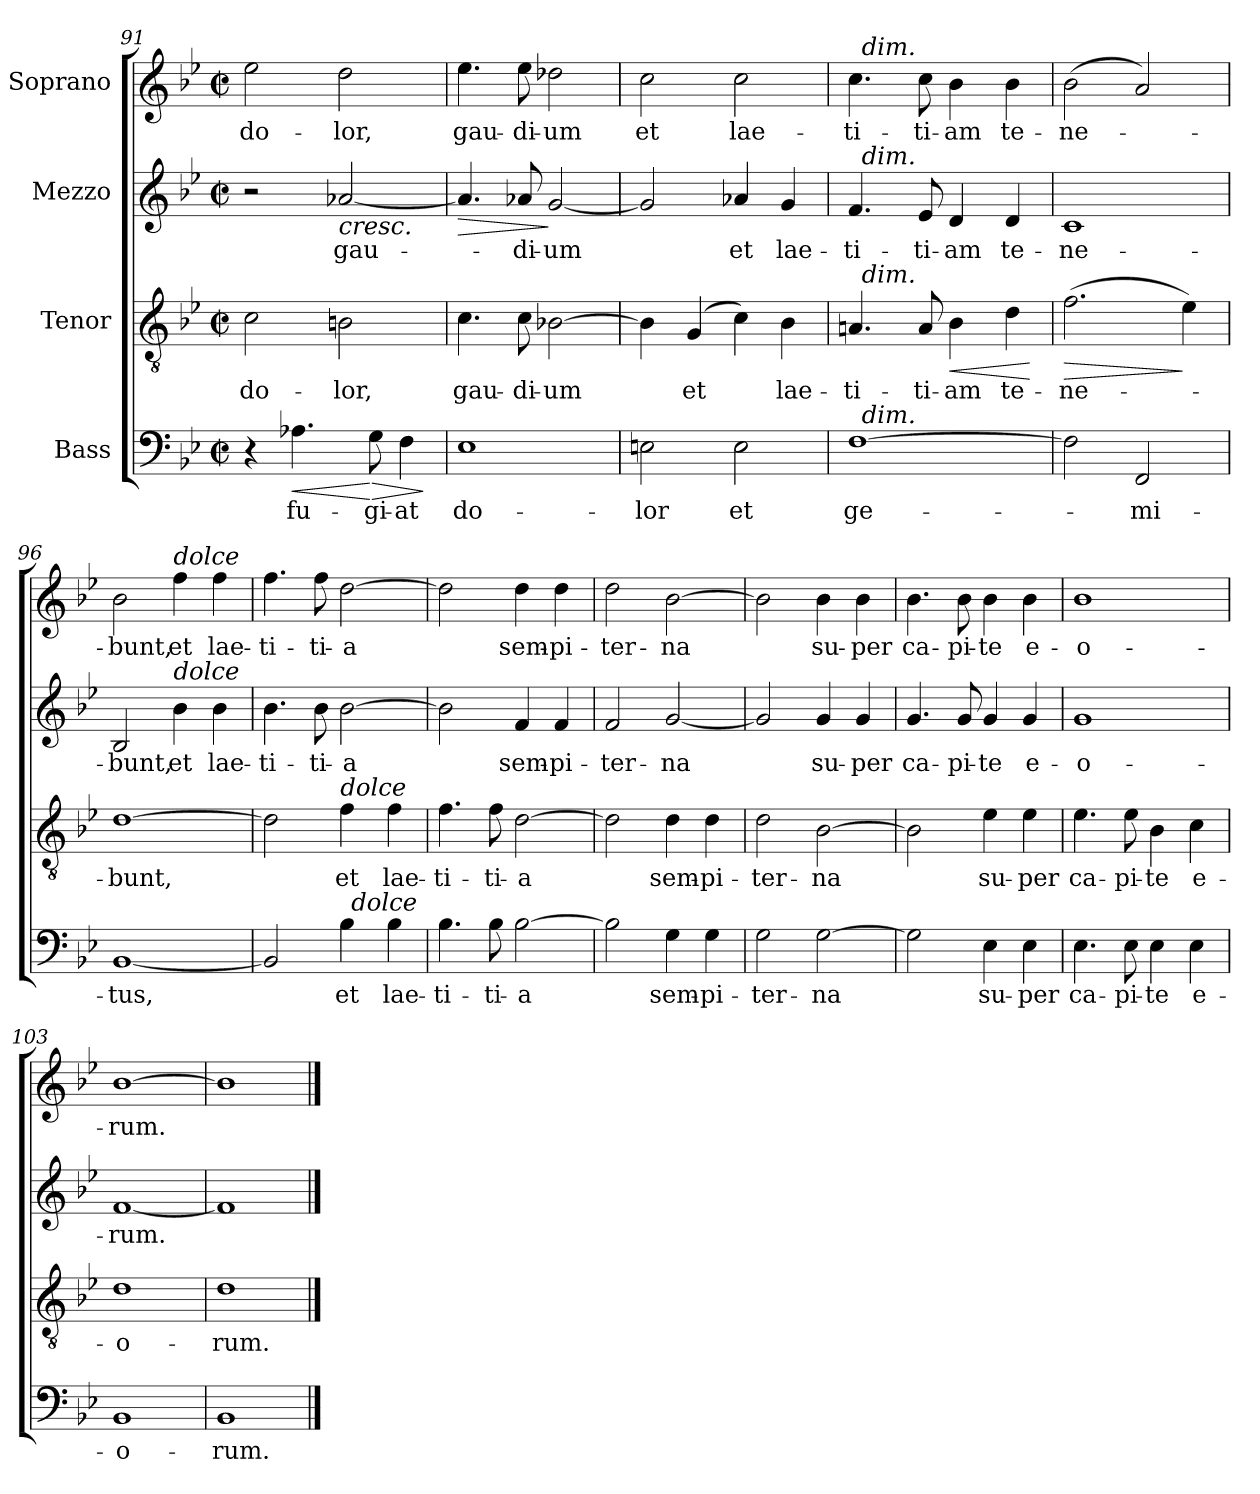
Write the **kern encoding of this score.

**kern	**text	**dynam	**kern	**text	**dynam	**kern	**text	**dynam	**kern	**text
*part4	*part4	*part4	*part3	*part3	*part3	*part2	*part2	*part2	*part1	*part1
*staff4	*staff4	*staff4	*staff3	*staff3	*staff3	*staff2	*staff2	*staff2	*staff1	*staff1
*I"Bass	*	*	*I"Tenor	*	*	*I"Mezzo	*	*	*I"Soprano	*
*clefF4	*	*	*clefGv2	*	*	*clefG2	*	*	*clefG2	*
*k[b-e-]	*	*	*k[b-e-]	*	*	*k[b-e-]	*	*	*k[b-e-]	*
*B-:	*	*	*B-:	*	*	*B-:	*	*	*B-:	*
*M2/2	*	*	*M2/2	*	*	*M2/2	*	*	*M2/2	*
*met(c|)	*	*	*met(c|)	*	*	*met(c|)	*	*	*met(c|)	*
=91	=91	=91	=91	=91	=91	=91	=91	=91	=91	=91
!	!	!	!	!LO:LY:b	!	!	!	!	!	!LO:LY:b
4r	.	.	2c\	do-	.	2r	.	.	2ee-\	do-
!	!LO:LY:b	!LO:HP:b	!	!	!	!	!	!	!	!
4.A-X\	fu-	<	.	.	.	.	.	.	.	.
!	!	!	!	!LO:LY:b	!	!	!LO:LY:b	!LO:HP:b	!	!LO:LY:b
.	.	.	2Bn\	-lor,	.	[2a-X/	gau-	<	2dd\	-lor,
!	!LO:LY:b	!LO:HP:n=1:b	!	!	!	!	!	!	!	!
8G\	-gi-	[ >	.	.	.	.	.	.	.	.
!	!LO:LY:b	!	!	!	!	!	!	!	!	!
4F\	-at	.	.	.	.	.	.	.	.	.
.	.	]	.	.	.	.	.	.	.	.
=92	=92	=92	=92	=92	=92	=92	=92	=92	=92	=92
!	!LO:LY:b	!	!	!LO:LY:b	!	!	!	!LO:HP:b	!	!LO:LY:b
1E-	do-	.	4.c\	gau-	.	4.a-/]	.	>	4.ee-\	gau-
!	!	!	!	!LO:LY:b	!	!	!LO:LY:b	!	!	!LO:LY:b
.	.	.	8c\	-di-	.	8a-X/	-di-	[	8ee-\	-di-
!	!	!	!	!LO:LY:b	!	!	!LO:LY:b	!	!	!LO:LY:b
.	.	.	[2B-X\	-um	.	[2g/	-um	]	2dd-X\	-um
=93	=93	=93	=93	=93	=93	=93	=93	=93	=93	=93
!	!LO:LY:b	!	!	!	!	!	!	!	!	!LO:LY:b
2En\	-lor	.	4B-\]	.	.	2g/]	.	.	2cc\	et
!	!	!	!	!LO:LY:b	!	!	!	!	!	!
.	.	.	(4G/	et	.	.	.	.	.	.
!	!LO:LY:b	!	!	!	!	!	!LO:LY:b	!	!	!LO:LY:b
2E\	et	.	4c\)	.	.	4a-X/	et	.	2cc\	lae-
!	!	!	!	!LO:LY:b	!	!	!LO:LY:b	!	!	!
.	.	.	4B-\	lae-	.	4g/	lae-	.	.	.
!!LO:PB:g=z
=94	=94	=94	=94	=94	=94	=94	=94	=94	=94	=94
!	!LO:LY:b	!	!	!LO:LY:b	!	!	!LO:LY:b	!	!	!LO:LY:b
*^	*	*	*^	*	*	*^	*	*	*^	*
[1F	32ryy	ge-	.	4.An/	32ryy	-ti-	.	4.f/	32ryy	-ti-	.	4.cc\	32ryy	-ti-
!	!	!	!	!	!	!	!	!	!	!	!	!	!LO:TX:a:i:t=dim.	!
!	!	!	!	!	!	!	!	!	!LO:TX:a:i:t=dim.	!	!	!	!	!
!	!	!	!	!	!LO:TX:a:i:t=dim.	!	!	!	!	!	!	!	!	!
!	!LO:TX:a:i:t=dim.	!	!	!	!	!	!	!	!	!	!	!	!	!
.	2ryy	.	.	.	2ryy	.	.	.	2ryy	.	.	.	2ryy	.
!	!	!	!	!	!	!LO:LY:b	!	!	!	!LO:LY:b	!	!	!	!LO:LY:b
.	.	.	.	8A/	.	-ti-	.	8e-/	.	-ti-	.	8cc\	.	-ti-
!	!	!	!	!	!	!LO:LY:b	!LO:HP:b	!	!	!LO:LY:b	!	!	!	!LO:LY:b
.	.	.	.	4B-\	.	-am	<	4d/	.	-am	.	4b-\	.	-am
.	4...ryy	.	.	.	4...ryy	.	.	.	4...ryy	.	.	.	4...ryy	.
!	!	!	!	!	!	!LO:LY:b	!	!	!	!LO:LY:b	!	!	!	!LO:LY:b
.	.	.	.	4d\	.	te-	.	4d/	.	te-	.	4b-\	.	te-
.	.	.	.	.	.	.	[	.	.	.	.	.	.	.
=95	=95	=95	=95	=95	=95	=95	=95	=95	=95	=95	=95	=95	=95	=95
!	!	!	!	!	!	!LO:LY:b	!LO:HP:b	!	!	!LO:LY:b	!	!	!	!LO:LY:b
*v	*v	*	*	*	*	*	*	*v	*v	*	*	*v	*v	*
*	*	*	*v	*v	*	*	*	*	*	*	*
2F\]	.	.	(>2.f\	-ne-	>	1c	-ne-	.	(>2b-\	-ne-
!	!LO:LY:b	!	!	!	!	!	!	!	!	!
2FF/	-mi-	.	.	.	.	.	.	.	2a/)	.
.	.	.	4e-\)	.	]	.	.	.	.	.
=96	=96	=96	=96	=96	=96	=96	=96	=96	=96	=96
!	!LO:LY:b	!	!	!LO:LY:b	!	!	!LO:LY:b	!	!	!LO:LY:b
[1BB-	-tus,	.	[1d	-bunt,	.	2B-/	-bunt,	.	2b-\	-bunt,
!	!	!	!	!	!	!	!	!	!LO:TX:a:i:t=dolce	!
!	!	!	!	!	!	!LO:TX:a:i:t=dolce	!	!	!	!
!	!	!	!	!	!	!	!LO:LY:b	!	!	!LO:LY:b
.	.	.	.	.	.	4b-\	et	.	4ff\	et
!	!	!	!	!	!	!	!LO:LY:b	!	!	!LO:LY:b
.	.	.	.	.	.	4b-\	lae-	.	4ff\	lae-
=97	=97	=97	=97	=97	=97	=97	=97	=97	=97	=97
!	!	!	!	!	!	!	!LO:LY:b	!	!	!LO:LY:b
*^	*	*	*	*	*	*	*	*	*	*
2BB-/]	2ryy	.	.	2d\]	.	.	4.b-\	-ti-	.	4.ff\	-ti-
!	!	!	!	!	!	!	!	!LO:LY:b	!	!	!LO:LY:b
.	.	.	.	.	.	.	8b-\	-ti-	.	8ff\	-ti-
!	!	!	!	!LO:TX:a:i:t=dolce	!	!	!	!	!	!	!
!	!	!LO:LY:b	!	!	!LO:LY:b	!	!	!LO:LY:b	!	!	!LO:LY:b
4B-\	32ryy	et	.	4f\	et	.	[2b-\	-a	.	[2dd\	-a
!	!LO:TX:a:i:t=dolce	!	!	!	!	!	!	!	!	!	!
.	4...ryy	.	.	.	.	.	.	.	.	.	.
!	!	!LO:LY:b	!	!	!LO:LY:b	!	!	!	!	!	!
4B-\	.	lae-	.	4f\	lae-	.	.	.	.	.	.
=98	=98	=98	=98	=98	=98	=98	=98	=98	=98	=98	=98
!	!	!LO:LY:b	!	!	!LO:LY:b	!	!	!	!	!	!
*v	*v	*	*	*	*	*	*	*	*	*	*
4.B-\	-ti-	.	4.f\	-ti-	.	2b-\]	.	.	2dd\]	.
!	!LO:LY:b	!	!	!LO:LY:b	!	!	!	!	!	!
8B-\	-ti-	.	8f\	-ti-	.	.	.	.	.	.
!	!LO:LY:b	!	!	!LO:LY:b	!	!	!LO:LY:b	!	!	!LO:LY:b
[2B-\	-a	.	[2d\	-a	.	4f/	sem-	.	4dd\	sem-
!	!	!	!	!	!	!	!LO:LY:b	!	!	!LO:LY:b
.	.	.	.	.	.	4f/	-pi-	.	4dd\	-pi-
!!LO:LB:g=z
=99	=99	=99	=99	=99	=99	=99	=99	=99	=99	=99
!	!	!	!	!	!	!	!LO:LY:b	!	!	!LO:LY:b
2B-\]	.	.	2d\]	.	.	2f/	-ter-	.	2dd\	-ter-
!	!LO:LY:b	!	!	!LO:LY:b	!	!	!LO:LY:b	!	!	!LO:LY:b
4G\	sem-	.	4d\	sem-	.	[2g/	-na	.	[2b-\	-na
!	!LO:LY:b	!	!	!LO:LY:b	!	!	!	!	!	!
4G\	-pi-	.	4d\	-pi-	.	.	.	.	.	.
=100	=100	=100	=100	=100	=100	=100	=100	=100	=100	=100
!	!LO:LY:b	!	!	!LO:LY:b	!	!	!	!	!	!
2G\	-ter-	.	2d\	-ter-	.	2g/]	.	.	2b-\]	.
!	!LO:LY:b	!	!	!LO:LY:b	!	!	!LO:LY:b	!	!	!LO:LY:b
[2G\	-na	.	[2B-\	-na	.	4g/	su-	.	4b-\	su-
!	!	!	!	!	!	!	!LO:LY:b	!	!	!LO:LY:b
.	.	.	.	.	.	4g/	-per	.	4b-\	-per
=101	=101	=101	=101	=101	=101	=101	=101	=101	=101	=101
!	!	!	!	!	!	!	!LO:LY:b	!	!	!LO:LY:b
2G\]	.	.	2B-\]	.	.	4.g/	ca-	.	4.b-\	ca-
!	!	!	!	!	!	!	!LO:LY:b	!	!	!LO:LY:b
.	.	.	.	.	.	8g/	-pi-	.	8b-\	-pi-
!	!LO:LY:b	!	!	!LO:LY:b	!	!	!LO:LY:b	!	!	!LO:LY:b
4E-\	su-	.	4e-\	su-	.	4g/	-te	.	4b-\	-te
!	!LO:LY:b	!	!	!LO:LY:b	!	!	!LO:LY:b	!	!	!LO:LY:b
4E-\	-per	.	4e-\	-per	.	4g/	e-	.	4b-\	e-
=102	=102	=102	=102	=102	=102	=102	=102	=102	=102	=102
!	!LO:LY:b	!	!	!LO:LY:b	!	!	!LO:LY:b	!	!	!LO:LY:b
4.E-\	ca-	.	4.e-\	ca-	.	1g	-o-	.	1b-	-o-
!	!LO:LY:b	!	!	!LO:LY:b	!	!	!	!	!	!
8E-\	-pi-	.	8e-\	-pi-	.	.	.	.	.	.
!	!LO:LY:b	!	!	!LO:LY:b	!	!	!	!	!	!
4E-\	-te	.	4B-\	-te	.	.	.	.	.	.
!	!LO:LY:b	!	!	!LO:LY:b	!	!	!	!	!	!
4E-\	e-	.	4c\	e-	.	.	.	.	.	.
=103	=103	=103	=103	=103	=103	=103	=103	=103	=103	=103
!	!LO:LY:b	!	!	!LO:LY:b	!	!	!LO:LY:b	!	!	!LO:LY:b
1BB-	-o-	.	1d	-o-	.	[1f	-rum.	.	[1b-	-rum.
=104	=104	=104	=104	=104	=104	=104	=104	=104	=104	=104
!	!LO:LY:b	!	!	!LO:LY:b	!	!	!	!	!	!
1BB-	-rum.	.	1d	-rum.	.	1f]	.	.	1b-]	.
==	==	==	==	==	==	==	==	==	==	==
*-	*-	*-	*-	*-	*-	*-	*-	*-	*-	*-
